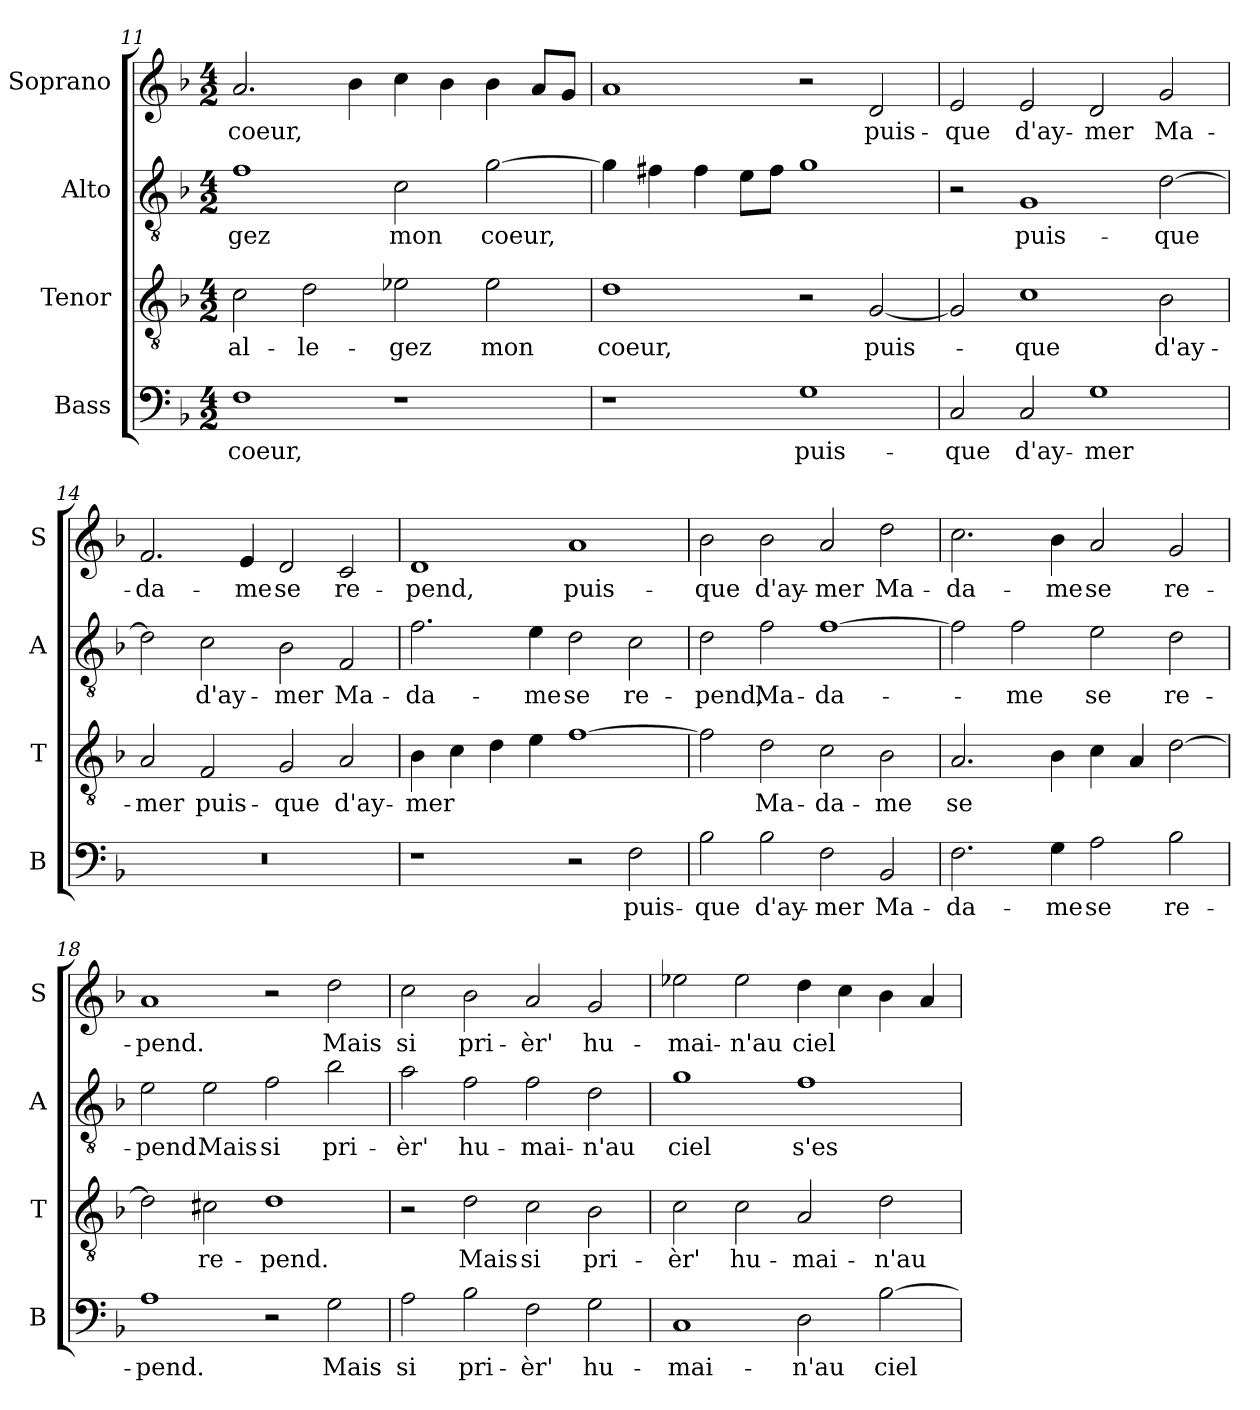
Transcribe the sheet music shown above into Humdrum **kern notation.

**kern	**text	**kern	**text	**kern	**text	**kern	**text
*part4	*part4	*part3	*part3	*part2	*part2	*part1	*part1
*staff4	*staff4	*staff3	*staff3	*staff2	*staff2	*staff1	*staff1
*I"Bass	*	*I"Tenor	*	*I"Alto	*	*I"Soprano	*
*I'B	*	*I'T	*	*I'A	*	*I'S	*
*clefF4	*	*clefGv2	*	*clefGv2	*	*clefG2	*
*k[b-]	*	*k[b-]	*	*k[b-]	*	*k[b-]	*
*F:	*	*F:	*	*F:	*	*F:	*
*M4/2	*	*M4/2	*	*M4/2	*	*M4/2	*
=11	=11	=11	=11	=11	=11	=11	=11
!	!LO:LY:b	!	!LO:LY:b	!	!LO:LY:b	!	!LO:LY:b
1F	coeur,	2c\	al-	1f	-gez	2.a/	coeur,
!	!	!	!LO:LY:b	!	!	!	!
.	.	2d\	-le-	.	.	.	.
.	.	.	.	.	.	4b-\	.
!	!	!	!LO:LY:b	!	!LO:LY:b	!	!
1r	.	2e-X\	-gez	2c\	mon	4cc\	.
.	.	.	.	.	.	4b-\	.
!	!	!	!LO:LY:b	!	!LO:LY:b	!	!
.	.	2e-\	mon	[2g\	coeur,	4b-\	.
.	.	.	.	.	.	8a/L	.
.	.	.	.	.	.	8g/J	.
=12	=12	=12	=12	=12	=12	=12	=12
!	!	!	!LO:LY:b	!	!	!	!
1r	.	1d	coeur,	4g\]	.	1a	.
.	.	.	.	4f#X\	.	.	.
.	.	.	.	4f#\	.	.	.
.	.	.	.	8e\L	.	.	.
.	.	.	.	8f#\J	.	.	.
!	!LO:LY:b	!	!	!	!	!	!
1G	puis-	2r	.	1g	.	2r	.
!	!	!	!LO:LY:b	!	!	!	!LO:LY:b
.	.	[2G/	puis-	.	.	2d/	puis-
!!LO:PB:g=z
=13	=13	=13	=13	=13	=13	=13	=13
!	!LO:LY:b	!	!	!	!	!	!LO:LY:b
2C/	-que	2G/]	.	2r	.	2e/	-que
!	!LO:LY:b	!	!LO:LY:b	!	!LO:LY:b	!	!LO:LY:b
2C/	d'ay-	1c	-que	1G	puis-	2e/	d'ay-
!	!LO:LY:b	!	!	!	!	!	!LO:LY:b
1G	-mer	.	.	.	.	2d/	-mer
!	!	!	!LO:LY:b	!	!LO:LY:b	!	!LO:LY:b
.	.	2B-\	d'ay-	[2d\	-que	2g/	Ma-
=14	=14	=14	=14	=14	=14	=14	=14
!	!	!	!LO:LY:b	!	!	!	!LO:LY:b
0r	.	2A/	-mer	2d\]	.	2.f/	-da-
!	!	!	!LO:LY:b	!	!LO:LY:b	!	!
.	.	2F/	puis-	2c\	d'ay-	.	.
!	!	!	!	!	!	!	!LO:LY:b
.	.	.	.	.	.	4e/	-me
!	!	!	!LO:LY:b	!	!LO:LY:b	!	!LO:LY:b
.	.	2G/	-que	2B-\	-mer	2d/	se
!	!	!	!LO:LY:b	!	!LO:LY:b	!	!LO:LY:b
.	.	2A/	d'ay-	2F/	Ma-	2c/	re-
=15	=15	=15	=15	=15	=15	=15	=15
!	!	!	!LO:LY:b	!	!LO:LY:b	!	!LO:LY:b
1r	.	4B-\	-mer	2.f\	-da-	1d	-pend,
.	.	4c\	.	.	.	.	.
.	.	4d\	.	.	.	.	.
!	!	!	!	!	!LO:LY:b	!	!
.	.	4e\	.	4e\	-me	.	.
!	!	!	!	!	!LO:LY:b	!	!LO:LY:b
2r	.	[1f	.	2d\	se	1a	puis-
!	!LO:LY:b	!	!	!	!LO:LY:b	!	!
2F\	puis-	.	.	2c\	re-	.	.
=16	=16	=16	=16	=16	=16	=16	=16
!	!LO:LY:b	!	!	!	!LO:LY:b	!	!LO:LY:b
2B-\	-que	2f\]	.	2d\	-pend,	2b-\	-que
!	!LO:LY:b	!	!LO:LY:b	!	!LO:LY:b	!	!LO:LY:b
2B-\	d'ay-	2d\	Ma-	2f\	Ma-	2b-\	d'ay-
!	!LO:LY:b	!	!LO:LY:b	!	!LO:LY:b	!	!LO:LY:b
2F\	-mer	2c\	-da-	[1f	-da-	2a/	-mer
!	!LO:LY:b	!	!LO:LY:b	!	!	!	!LO:LY:b
2BB-/	Ma-	2B-\	-me	.	.	2dd\	Ma-
!!LO:LB:g=z
=17	=17	=17	=17	=17	=17	=17	=17
!	!LO:LY:b	!	!LO:LY:b	!	!	!	!LO:LY:b
2.F\	-da-	2.A/	se	2f\]	.	2.cc\	-da-
!	!	!	!	!	!LO:LY:b	!	!
.	.	.	.	2f\	-me	.	.
!	!LO:LY:b	!	!	!	!	!	!LO:LY:b
4G\	-me	4B-\	.	.	.	4b-\	-me
!	!LO:LY:b	!	!	!	!LO:LY:b	!	!LO:LY:b
2A\	se	4c\	.	2e\	se	2a/	se
.	.	4A/	.	.	.	.	.
!	!LO:LY:b	!	!	!	!LO:LY:b	!	!LO:LY:b
2B-\	re-	[2d\	.	2d\	re-	2g/	re-
=18	=18	=18	=18	=18	=18	=18	=18
!	!LO:LY:b	!	!	!	!LO:LY:b	!	!LO:LY:b
1A	-pend.	2d\]	.	2e\	-pend.	1a	-pend.
!	!	!	!LO:LY:b	!	!LO:LY:b	!	!
.	.	2c#X\	re-	2e\	Mais	.	.
!	!	!	!LO:LY:b	!	!LO:LY:b	!	!
2r	.	1d	-pend.	2f\	si	2r	.
!	!LO:LY:b	!	!	!	!LO:LY:b	!	!LO:LY:b
2G\	Mais	.	.	2b-\	pri-	2dd\	Mais
=19	=19	=19	=19	=19	=19	=19	=19
!	!LO:LY:b	!	!	!	!LO:LY:b	!	!LO:LY:b
2A\	si	2r	.	2a\	-èr'	2cc\	si
!	!LO:LY:b	!	!LO:LY:b	!	!LO:LY:b	!	!LO:LY:b
2B-\	pri-	2d\	Mais	2f\	hu-	2b-\	pri-
!	!LO:LY:b	!	!LO:LY:b	!	!LO:LY:b	!	!LO:LY:b
2F\	-èr'	2c\	si	2f\	-mai-	2a/	-èr'
!	!LO:LY:b	!	!LO:LY:b	!	!LO:LY:b	!	!LO:LY:b
2G\	hu-	2B-\	pri-	2d\	-n'au	2g/	hu-
=20	=20	=20	=20	=20	=20	=20	=20
!	!LO:LY:b	!	!LO:LY:b	!	!LO:LY:b	!	!LO:LY:b
1C	-mai-	2c\	-èr'	1g	ciel	2ee-X\	-mai-
!	!	!	!LO:LY:b	!	!	!	!LO:LY:b
.	.	2c\	hu-	.	.	2ee-\	-n'au
!	!LO:LY:b	!	!LO:LY:b	!	!LO:LY:b	!	!LO:LY:b
2D\	-n'au	2A/	-mai-	1f	s'es-	4dd\	ciel
.	.	.	.	.	.	4cc\	.
!	!LO:LY:b	!	!LO:LY:b	!	!	!	!
[2B-\	ciel	2d\	-n'au	.	.	4b-\	.
.	.	.	.	.	.	4a/	.
=	=	=	=	=	=	=	=
*-	*-	*-	*-	*-	*-	*-	*-
